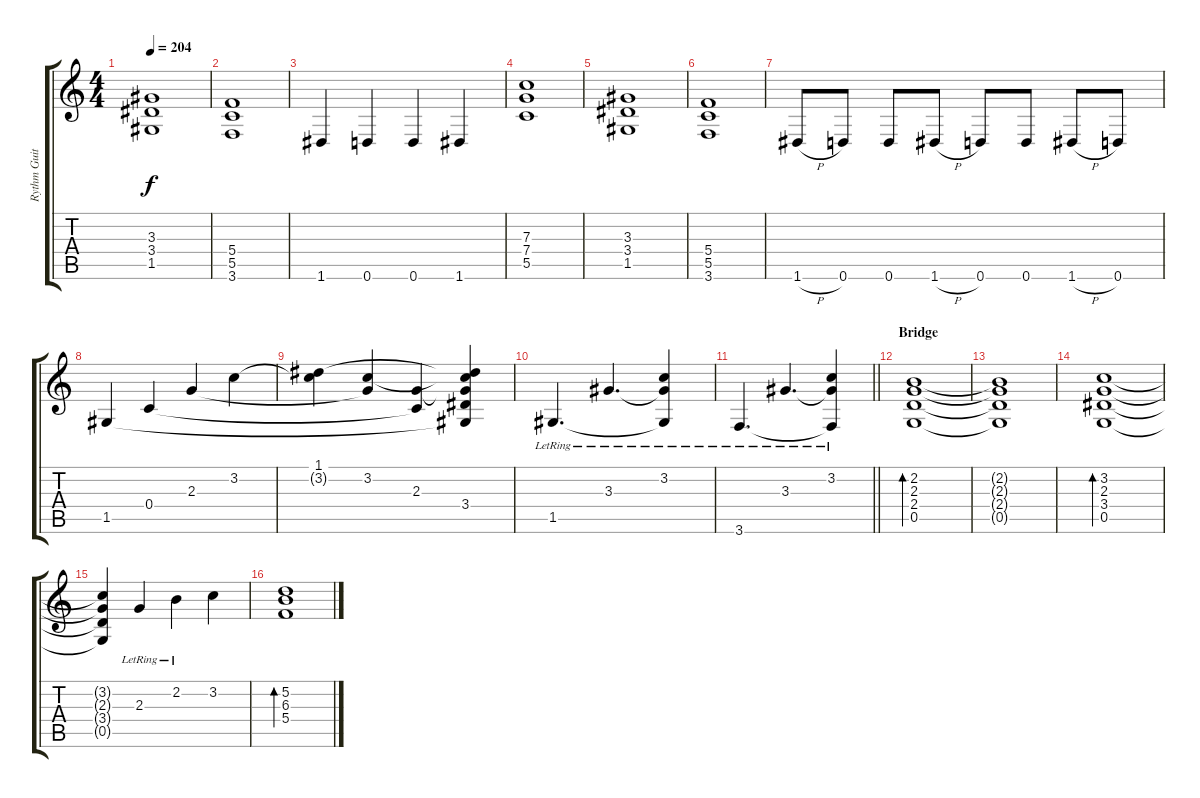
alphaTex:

\track ("Rythm Guitar II" "Rythm Guit") {instrument overdrivenguitar}
\staff {score tabs}
\tuning (D4 A3 F3 C3 G2 D2) {hide}
\ts (4 4)
\tempo 204
\clef g2
\ks c
(3.3 3.4 1.5).1{dy f} |
(5.4 5.5 3.6).1 |
1.6.4 0.6.4 0.6.4 1.6.4 |
(7.3 7.4 5.5).1 |
(3.3 3.4 1.5).1 |
(5.4 5.5 3.6).1 |
1.6{h}.8 0.6.8 0.6.8 1.6{h}.8 0.6.8 0.6.8 1.6{h}.8 0.6.8 |
1.5.4{instrument electricguitarclean} 0.4.4 2.3.4 3.2.4 |
(1.1 3.2{t}).4 (3.2 2.3{t}).4 (2.3 0.4{t}).4 (1.1{t} 3.2{t} 2.3{t} 3.4 1.5{t}).4 |
1.5{lr}.4{d} 3.3{lr}.4{d} (3.2{lr} 3.3{t} 1.5{t}).4 |
\barLineRight lightlight
3.6{lr}.4{d} 3.3{lr}.4{d} (3.2{lr} 3.3{t} 3.6{t}).4 |
\section ("" "Bridge")
(2.2 2.3 2.4 0.5).1{bd 240} |
(2.2{t} 2.3{t} 2.4{t} 0.5{t}).1 |
(3.2 2.3 3.4 0.5).1{bd 240} |
(3.2{t} 2.3{t} 3.4{t} 0.5{t}).4 2.3{lr}.4 2.2{lr}.4 3.2.4 |
(5.2 6.3 5.4).1{bd 240}
